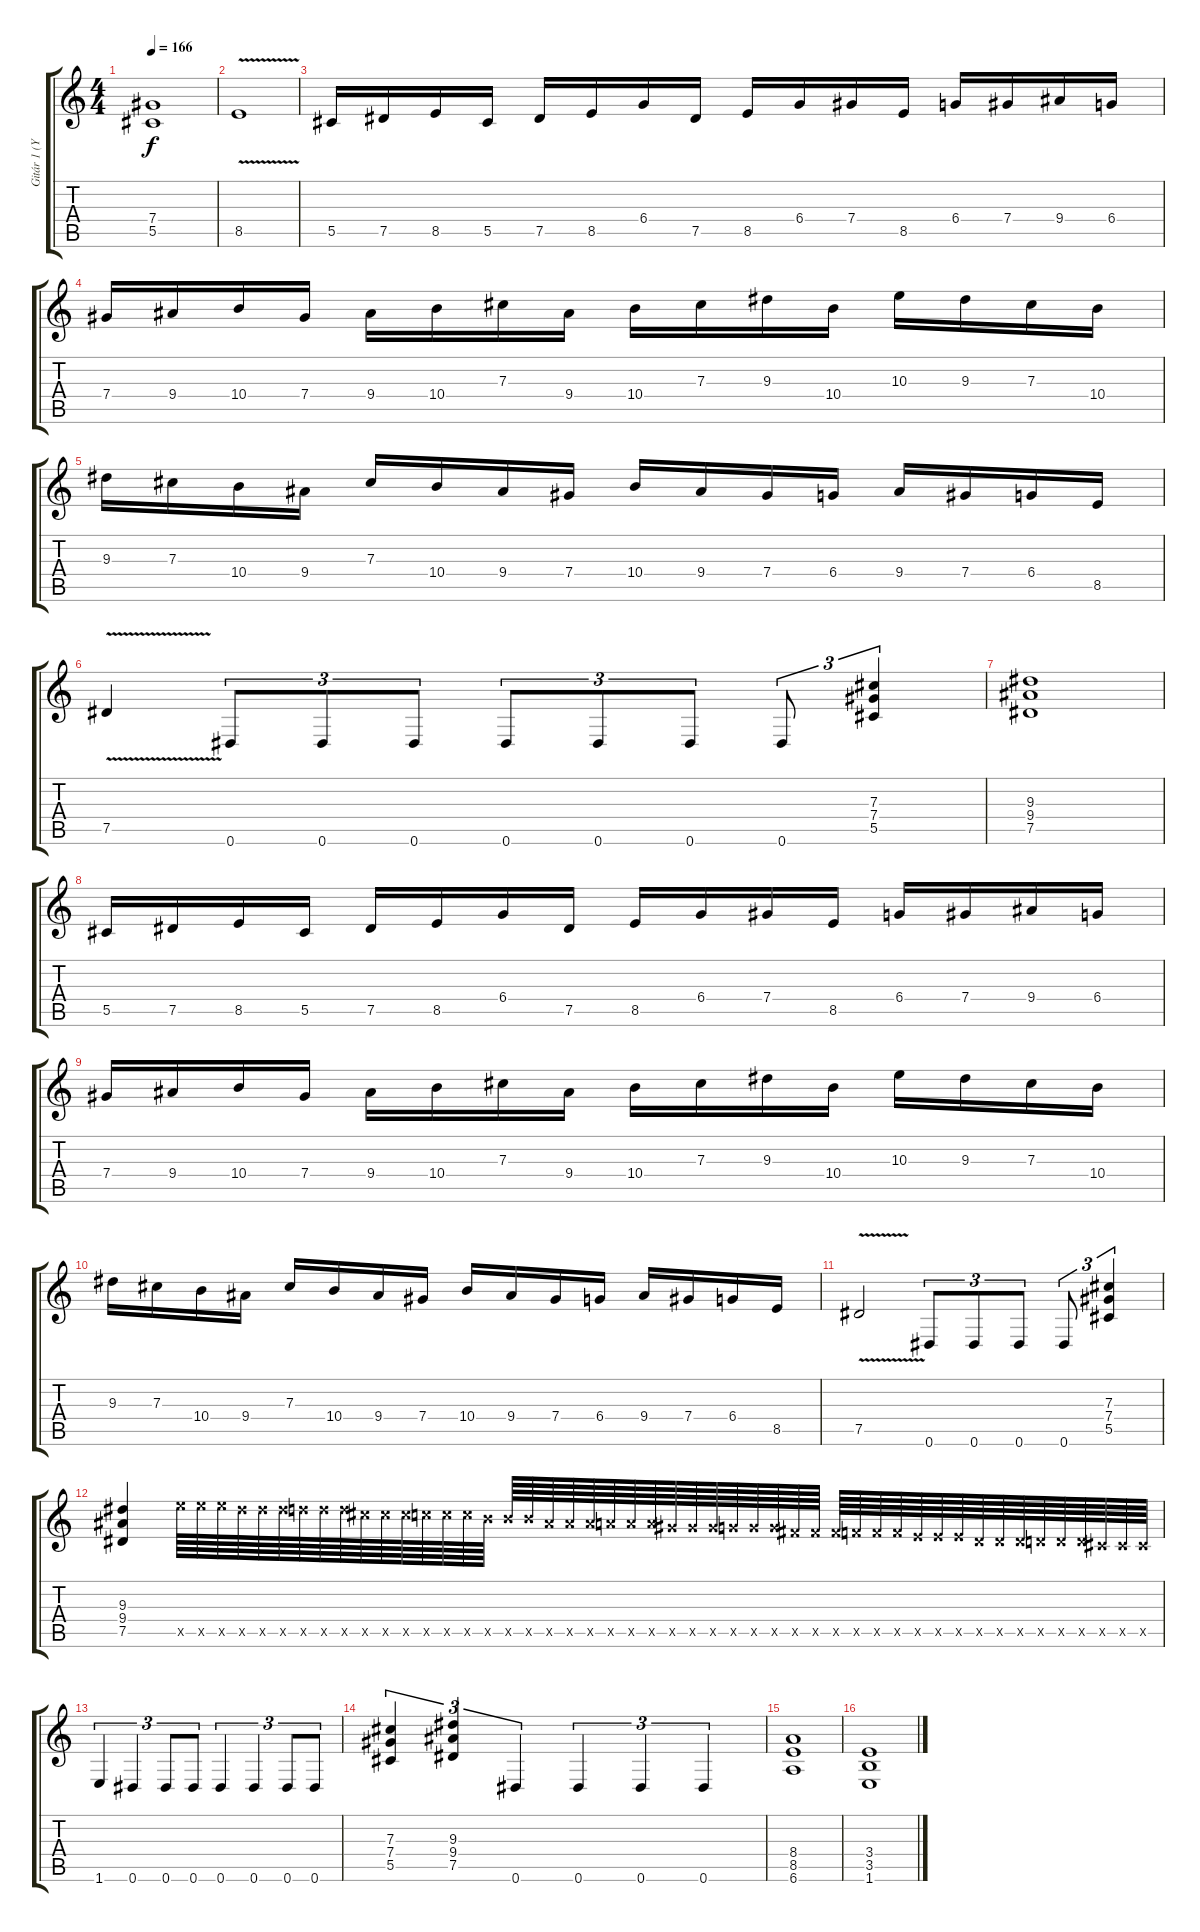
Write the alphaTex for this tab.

\track ("Gitár 1 (Yngwie Malmsteen)" "Gitár 1 (Y") {instrument distortionguitar}
\staff {score tabs}
\tuning (Eb4 Bb3 Gb3 Db3 Ab2 Eb2) {hide}
\ts (4 4)
\tempo 166
\clef g2
\ks c
(7.4 5.5).1{dy f} |
8.5{v}.1 |
5.5.16 7.5.16 8.5.16 5.5.16 7.5.16 8.5.16 6.4.16 7.5.16 8.5.16 6.4.16 7.4.16 8.5.16 6.4.16 7.4.16 9.4.16 6.4.16 |
7.4.16 9.4.16 10.4.16 7.4.16 9.4.16 10.4.16 7.3.16 9.4.16 10.4.16 7.3.16 9.3.16 10.4.16 10.3.16 9.3.16 7.3.16 10.4.16 |
9.3.16 7.3.16 10.4.16 9.4.16 7.3.16 10.4.16 9.4.16 7.4.16 10.4.16 9.4.16 7.4.16 6.4.16 9.4.16 7.4.16 6.4.16 8.5.16 |
7.5{v}.4 0.6.8{tu (3 2)} 0.6.8{tu (3 2)} 0.6.8{tu (3 2)} 0.6.8{tu (3 2)} 0.6.8{tu (3 2)} 0.6.8{tu (3 2)} 0.6.8{tu (3 2)} (7.3 7.4 5.5).4{tu (3 2)} |
(9.3 9.4 7.5).1 |
5.5.16 7.5.16 8.5.16 5.5.16 7.5.16 8.5.16 6.4.16 7.5.16 8.5.16 6.4.16 7.4.16 8.5.16 6.4.16 7.4.16 9.4.16 6.4.16 |
7.4.16 9.4.16 10.4.16 7.4.16 9.4.16 10.4.16 7.3.16 9.4.16 10.4.16 7.3.16 9.3.16 10.4.16 10.3.16 9.3.16 7.3.16 10.4.16 |
9.3.16 7.3.16 10.4.16 9.4.16 7.3.16 10.4.16 9.4.16 7.4.16 10.4.16 9.4.16 7.4.16 6.4.16 9.4.16 7.4.16 6.4.16 8.5.16 |
7.5{v}.2 0.6.8{tu (3 2)} 0.6.8{tu (3 2)} 0.6.8{tu (3 2)} 0.6.8{tu (3 2)} (7.3 7.4 5.5).4{tu (3 2)} |
(9.3 9.4 7.5).4 20.5{x}.64 20.5{x}.64 20.5{x}.64 19.5{x}.64 19.5{x}.64 19.5{x}.64 18.5{x}.64 18.5{x}.64 18.5{x}.64 17.5{x}.64 17.5{x}.64 17.5{x}.64 16.5{x}.64 16.5{x}.64 16.5{x}.64 15.5{x}.64 15.5{x}.64 15.5{x}.64 14.5{x}.64 14.5{x}.64 14.5{x}.64 13.5{x}.64 13.5{x}.64 13.5{x}.64 12.5{x}.64 12.5{x}.64 12.5{x}.64 11.5{x}.64 11.5{x}.64 11.5{x}.64 10.5{x}.64 10.5{x}.64 10.5{x}.64 9.5{x}.64 9.5{x}.64 9.5{x}.64 8.5{x}.64 8.5{x}.64 8.5{x}.64 7.5{x}.64 7.5{x}.64 7.5{x}.64 6.5{x}.64 6.5{x}.64 6.5{x}.64 5.5{x}.64 5.5{x}.64 5.5{x}.64 |
1.6.4{tu (3 2)} 0.6.4{tu (3 2)} 0.6.8{tu (3 2)} 0.6.8{tu (3 2)} 0.6.4{tu (3 2)} 0.6.4{tu (3 2)} 0.6.8{tu (3 2)} 0.6.8{tu (3 2)} |
(7.3 7.4 5.5).4{tu (3 2)} (9.3 9.4 7.5).4{tu (3 2)} 0.6.4{tu (3 2)} 0.6.4{tu (3 2)} 0.6.4{tu (3 2)} 0.6.4{tu (3 2)} |
(8.4 8.5 6.6).1 |
(3.4 3.5 1.6).1
